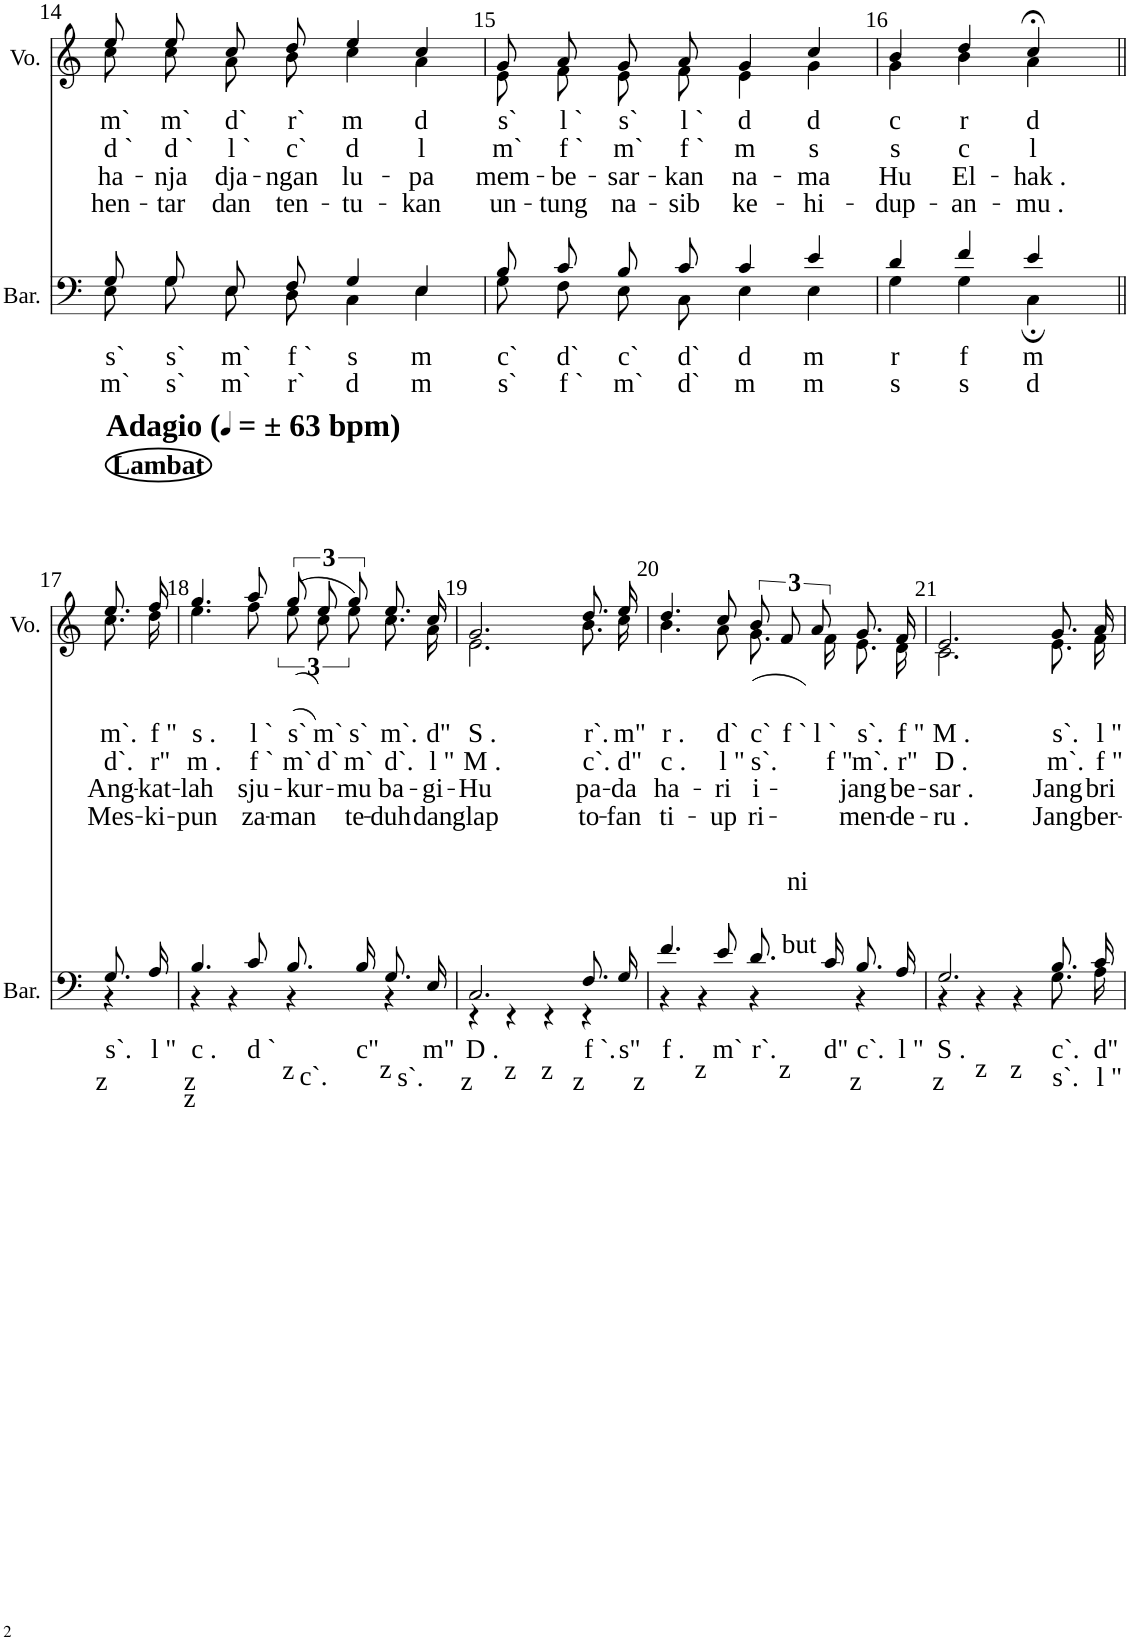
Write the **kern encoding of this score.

**kern	**text	**text	**kern	**text	**text	**text	**text
*part2	*part2	*part2	*part1	*part1	*part1	*part1	*part1
*staff2	*staff2	*staff2	*staff1	*staff1	*staff1	*staff1	*staff1
*I"Baritone	*	*	*I"Voice	*	*	*	*
*I'Bar.	*	*	*I'Vo.	*	*	*	*
!!LO:PB:g=z
*clefF4	*	*	*clefG2	*	*	*	*
*k[]	*	*	*k[]	*	*	*	*
*M4/4	*	*	*M4/4	*	*	*	*
=14	=14	=14	=14	=14	=14	=14	=14
!	!LO:LY:b	!	!	!	!	!	!
*^	*	*	*	*	*	*	*
!	!	!	!LO:LY:b	!	!LO:LY:b	!	!	!
*	*	*	*	*^	*	*	*	*
!	!	!	!	!	!	!	!LO:LY:b	!LO:LY:b	!LO:LY:b
8G/L	8E\L	.	m`	8ee/L	8cc\L	.	d `	ha-	hen-
!	!	!LO:LY:b	!	!	!	!	!	!	!
!	!	!	!LO:LY:b	!	!	!LO:LY:b	!	!	!
!	!	!	!	!	!	!	!LO:LY:b	!LO:LY:b	!LO:LY:b
8G/J	8G\J	.	s`	8ee/J	8cc\J	.	d `	-nja	-tar
!	!	!LO:LY:b	!	!	!	!	!	!	!
!	!	!	!LO:LY:b	!	!	!LO:LY:b	!	!	!
!	!	!	!	!	!	!	!LO:LY:b	!LO:LY:b	!LO:LY:b
8E/L	8E\L	.	m`	8cc/L	8a\L	.	l `	dja-	dan
!	!	!LO:LY:b	!	!	!	!	!	!	!
!	!	!	!LO:LY:b	!	!	!LO:LY:b	!	!	!
!	!	!	!	!	!	!	!LO:LY:b	!LO:LY:b	!LO:LY:b
8F/J	8D\J	.	r`	8dd/J	8b\J	.	c`	-ngan	ten-
!	!	!LO:LY:b	!	!	!	!	!	!	!
!	!	!	!LO:LY:b	!	!	!LO:LY:b	!	!	!
!	!	!	!	!	!	!	!LO:LY:b	!LO:LY:b	!LO:LY:b
4G/	4C\	.	d	4ee/	4cc\	.	d	lu-	-tu-
!	!	!LO:LY:b	!	!	!	!	!	!	!
!	!	!	!LO:LY:b	!	!	!LO:LY:b	!	!	!
!	!	!	!	!	!	!	!LO:LY:b	!LO:LY:b	!LO:LY:b
4E/	4E\	.	m	4cc/	4a\	.	l	-pa	-kan
=15	=15	=15	=15	=15	=15	=15	=15	=15	=15
!	!	!LO:LY:b	!	!	!	!	!	!	!
!	!	!	!LO:LY:b	!	!	!LO:LY:b	!	!	!
!	!	!	!	!	!	!	!LO:LY:b	!LO:LY:b	!LO:LY:b
8B/L	8G\L	.	s`	8g/L	8e\L	.	m`	mem-	un-
!	!	!LO:LY:b	!	!	!	!	!	!	!
!	!	!	!LO:LY:b	!	!	!LO:LY:b	!	!	!
!	!	!	!	!	!	!	!LO:LY:b	!LO:LY:b	!LO:LY:b
8c/J	8F\J	.	f `	8a/J	8f\J	.	f `	-be-	-tung
!	!	!LO:LY:b	!	!	!	!	!	!	!
!	!	!	!LO:LY:b	!	!	!LO:LY:b	!	!	!
!	!	!	!	!	!	!	!LO:LY:b	!LO:LY:b	!LO:LY:b
8B/L	8E\L	.	m`	8g/L	8e\L	.	m`	-sar-	na-
!	!	!LO:LY:b	!	!	!	!	!	!	!
!	!	!	!LO:LY:b	!	!	!LO:LY:b	!	!	!
!	!	!	!	!	!	!	!LO:LY:b	!LO:LY:b	!LO:LY:b
8c/J	8C\J	.	d`	8a/J	8f\J	.	f `	-kan	-sib
!	!	!LO:LY:b	!	!	!	!	!	!	!
!	!	!	!LO:LY:b	!	!	!LO:LY:b	!	!	!
!	!	!	!	!	!	!	!LO:LY:b	!LO:LY:b	!LO:LY:b
4c/	4E\	.	m	4g/	4e\	.	m	na-	ke-
!	!	!LO:LY:b	!	!	!	!	!	!	!
!	!	!	!LO:LY:b	!	!	!LO:LY:b	!	!	!
!	!	!	!	!	!	!	!LO:LY:b	!LO:LY:b	!LO:LY:b
4e/	4E\	.	m	4cc/	4g\	.	s	-ma	-hi-
=16	=16	=16	=16	=16	=16	=16	=16	=16	=16
!	!	!LO:LY:b	!	!	!	!	!	!	!
!	!	!	!LO:LY:b	!	!	!LO:LY:b	!	!	!
!	!	!	!	!	!	!	!LO:LY:b	!LO:LY:b	!LO:LY:b
4d/	4G\	.	s	4b/	4g\	.	s	Hu	-dup-
!	!	!LO:LY:b	!	!	!	!	!	!	!
!	!	!	!LO:LY:b	!	!	!LO:LY:b	!	!	!
!	!	!	!	!	!	!	!LO:LY:b	!LO:LY:b	!LO:LY:b
4f/	4G\	.	s	4dd/	4b\	.	c	El-	-an-
!	!	!LO:LY:b	!	!	!	!	!	!	!
!	!	!	!LO:LY:b	!	!	!LO:LY:b	!	!	!
!	!	!	!	!	!	!	!LO:LY:b	!LO:LY:b	!LO:LY:b
4e/	4C;\	.	d	4cc;</	4a\	.	l	-hak .	-mu .
4ryy	4ryy	.	.	4ryy	4ryy	.	.	.	.
!!LO:LB:g=z	!!
=17||	=17||	=17||	=17||	=17||	=17||	=17||	=17||	=17||	=17||
!	!	!	!	!LO:TX:a:B:t=Adagio (	!	!	!	!	!
!	!	!	!	!LO:TX:a:B:t=± 63 bpm)	!	!	!	!	!
!	!	!	!	!LO:TX:a:B:t=Lambat	!	!	!	!	!
!LO:TX:b:t=z	!	!	!	!	!	!	!	!	!
!	!	!LO:LY:b	!	!	!	!LO:LY:b	!	!	!
!	!	!	!	!	!	!	!LO:LY:b	!LO:LY:b	!LO:LY:b
8.G/L	4r	s`.	.	8.ee/L	8.cc\L	.	d`.	Ang-	Mes-
!	!	!LO:LY:b	!	!	!	!LO:LY:b	!	!	!
!	!	!	!	!	!	!	!LO:LY:b	!LO:LY:b	!LO:LY:b
16A/Jk	.	l "	.	16ff/Jk	16dd\Jk	.	r"	-kat-	-ki-
=18	=18	=18	=18	=18	=18	=18	=18	=18	=18
!LO:TX:b:t=z	!	!	!	!	!	!	!	!	!
!	!	!LO:LY:b	!	!	!	!LO:LY:b	!	!	!
!	!	!	!	!	!	!	!LO:LY:b	!LO:LY:b	!LO:LY:b
4.B/	4r	c .	.	4.gg/	4.ee\	.	m .	-lah	-pun
.	4r	.	.	.	.	.	.	.	.
!LO:TX:b:t=z	!	!	!	!	!	!	!	!	!
!	!	!LO:LY:b	!	!	!	!LO:LY:b	!	!	!
!	!	!	!	!	!	!	!LO:LY:b	!LO:LY:b	!LO:LY:b
8c/	.	d `	.	8aa/	8ff\	.	f `	sju-	za-
!LO:TX:b:t=z	!	!	!	!	!	!	!	!	!
!	!	!LO:LY:b	!	!	!	!LO:LY:b	!	!	!
!	!	!	!	!	!	!	!LO:LY:b	!LO:LY:b	!LO:LY:b
8.B/L	4r	c`.	.	(((12gg/L	12ee\L	.	m`	-kur-	-man
!	!	!	!	!	!	!LO:LY:b	!	!	!
!	!	!	!	!	!	!	!LO:LY:b	!	!
.	.	.	.	12ee/))	12cc\	.	d`	.	.
!	!	!	!	!	!	!LO:LY:b	!	!	!
!	!	!	!	!	!	!	!LO:LY:b	!LO:LY:b	!LO:LY:b
.	.	.	.	12gg/J)	12ee\J	.	m`	-mu	te-
!	!	!LO:LY:b	!	!	!	!	!	!	!
16B/Jk	.	c"	.	.	.	.	.	.	.
!LO:TX:b:t=z	!	!	!	!	!	!	!	!	!
!	!	!LO:LY:b	!	!	!	!LO:LY:b	!	!	!
!	!	!	!	!	!	!	!LO:LY:b	!LO:LY:b	!LO:LY:b
8.G/L	4r	s`.	.	8.ee/L	8.cc\L	.	d`.	ba-	-duh
!	!	!LO:LY:b	!	!	!	!LO:LY:b	!	!	!
!	!	!	!	!	!	!	!LO:LY:b	!LO:LY:b	!LO:LY:b
16E/Jk	.	m"	.	16cc/Jk	16a\Jk	.	l "	-gi-	dan
=19	=19	=19	=19	=19	=19	=19	=19	=19	=19
!LO:TX:b:t=z	!	!	!	!	!	!	!	!	!
!	!	!LO:LY:b	!	!	!	!LO:LY:b	!	!	!
!	!	!	!	!	!	!	!LO:LY:b	!LO:LY:b	!LO:LY:b
2.C/	4r	D .	.	2.g/	2.e\	.	M .	-Hu	glap
!	!LO:TX:b:t=z	!	!	!	!	!	!	!	!
.	4r	.	.	.	.	.	.	.	.
!	!LO:TX:b:t=z	!	!	!	!	!	!	!	!
.	4r	.	.	.	.	.	.	.	.
!LO:TX:b:t=z	!	!	!	!	!	!	!	!	!
!	!	!LO:LY:b	!	!	!	!LO:LY:b	!	!	!
!	!	!	!	!	!	!	!LO:LY:b	!LO:LY:b	!LO:LY:b
8.F/L	4r	f `.	.	8.dd/L	8.b\L	.	c`.	pa-	to-
!	!	!LO:LY:b	!	!	!	!LO:LY:b	!	!	!
!	!	!	!	!	!	!	!LO:LY:b	!LO:LY:b	!LO:LY:b
16G/Jk	.	s"	.	16ee/Jk	16cc\Jk	.	d"	-da	-fan
=20	=20	=20	=20	=20	=20	=20	=20	=20	=20
!	!	!LO:LY:b	!	!	!	!LO:LY:b	!	!	!
!	!	!	!	!	!	!	!LO:LY:b	!LO:LY:b	!LO:LY:b
4.f/	4r	f .	.	4.dd/	4.b\	.	c .	ha-	ti-
!	!LO:TX:b:t=z	!	!	!	!	!	!	!	!
!	!LO:TX:b:t=z	!	!	!	!	!	!	!	!
!	!LO:TX:b:t=z	!	!	!	!	!	!	!	!
.	4r	.	.	.	.	.	.	.	.
!	!	!LO:LY:b	!	!	!	!LO:LY:b	!	!	!
!	!	!	!	!	!	!	!LO:LY:b	!LO:LY:b	!LO:LY:b
8e/	.	m`	.	8cc/	8a\	.	l "	-ri	-up
!	!	!LO:LY:b	!	!	!	!LO:LY:b	!	!	!
!	!	!	!	!	!	!	!LO:LY:b	!LO:LY:b	!LO:LY:b
8.d/L	4r	r`.	.	(12b/L	8.g\L	.	s`.	i-	ri-
!	!	!	!	!	!	!LO:LY:b	!	!	!
.	.	.	.	12f/	.	f `	.	.	.
!	!	!	!	!	!	!LO:LY:b	!	!	!
.	.	.	.	12a/J)	.	l `	.	.	.
!	!	!LO:LY:b	!	!	!	!	!LO:LY:b	!LO:LY:b	!LO:LY:b
16c/Jk	.	d"	.	.	16f\Jk	.	f "	-ni	-but
!LO:TX:b:t=z	!	!	!	!	!	!	!	!	!
!	!	!LO:LY:b	!	!	!	!LO:LY:b	!	!	!
!	!	!	!	!	!	!	!LO:LY:b	!LO:LY:b	!LO:LY:b
8.B/L	4r	c`.	.	8.g/L	8.e\L	.	m`.	jang	men-
!	!	!LO:LY:b	!	!	!	!LO:LY:b	!	!	!
!	!	!	!	!	!	!	!LO:LY:b	!LO:LY:b	!LO:LY:b
16A/Jk	.	l "	.	16f/Jk	16d\Jk	.	r"	be-	-de-
=21	=21	=21	=21	=21	=21	=21	=21	=21	=21
!LO:TX:b:t=z	!	!	!	!	!	!	!	!	!
!	!	!LO:LY:b	!	!	!	!LO:LY:b	!	!	!
!	!	!	!	!	!	!	!LO:LY:b	!LO:LY:b	!LO:LY:b
2.G/	4r	S .	.	2.e/	2.c\	.	D .	-sar .	-ru .
!	!LO:TX:b:t=z	!	!	!	!	!	!	!	!
.	4r	.	.	.	.	.	.	.	.
!	!LO:TX:b:t=z	!	!	!	!	!	!	!	!
.	4r	.	.	.	.	.	.	.	.
!	!	!LO:LY:b	!	!	!	!	!	!	!
!	!	!	!LO:LY:b	!	!	!LO:LY:b	!	!	!
!	!	!	!	!	!	!	!LO:LY:b	!LO:LY:b	!LO:LY:b
8.B/L	8.G\L	.	s`.	8.g/L	8.e\L	.	m`.	Jang	Jang
!	!	!LO:LY:b	!	!	!	!	!	!	!
!	!	!	!LO:LY:b	!	!	!LO:LY:b	!	!	!
!	!	!	!	!	!	!	!LO:LY:b	!LO:LY:b	!LO:LY:b
16c/Jk	16A\Jk	.	l "	16a/Jk	16f\Jk	.	f "	bri	ber-
*v	*v	*	*	*	*	*	*	*	*
*	*	*	*v	*v	*	*	*	*
=	=	=	=	=	=	=	=
*-	*-	*-	*-	*-	*-	*-	*-
